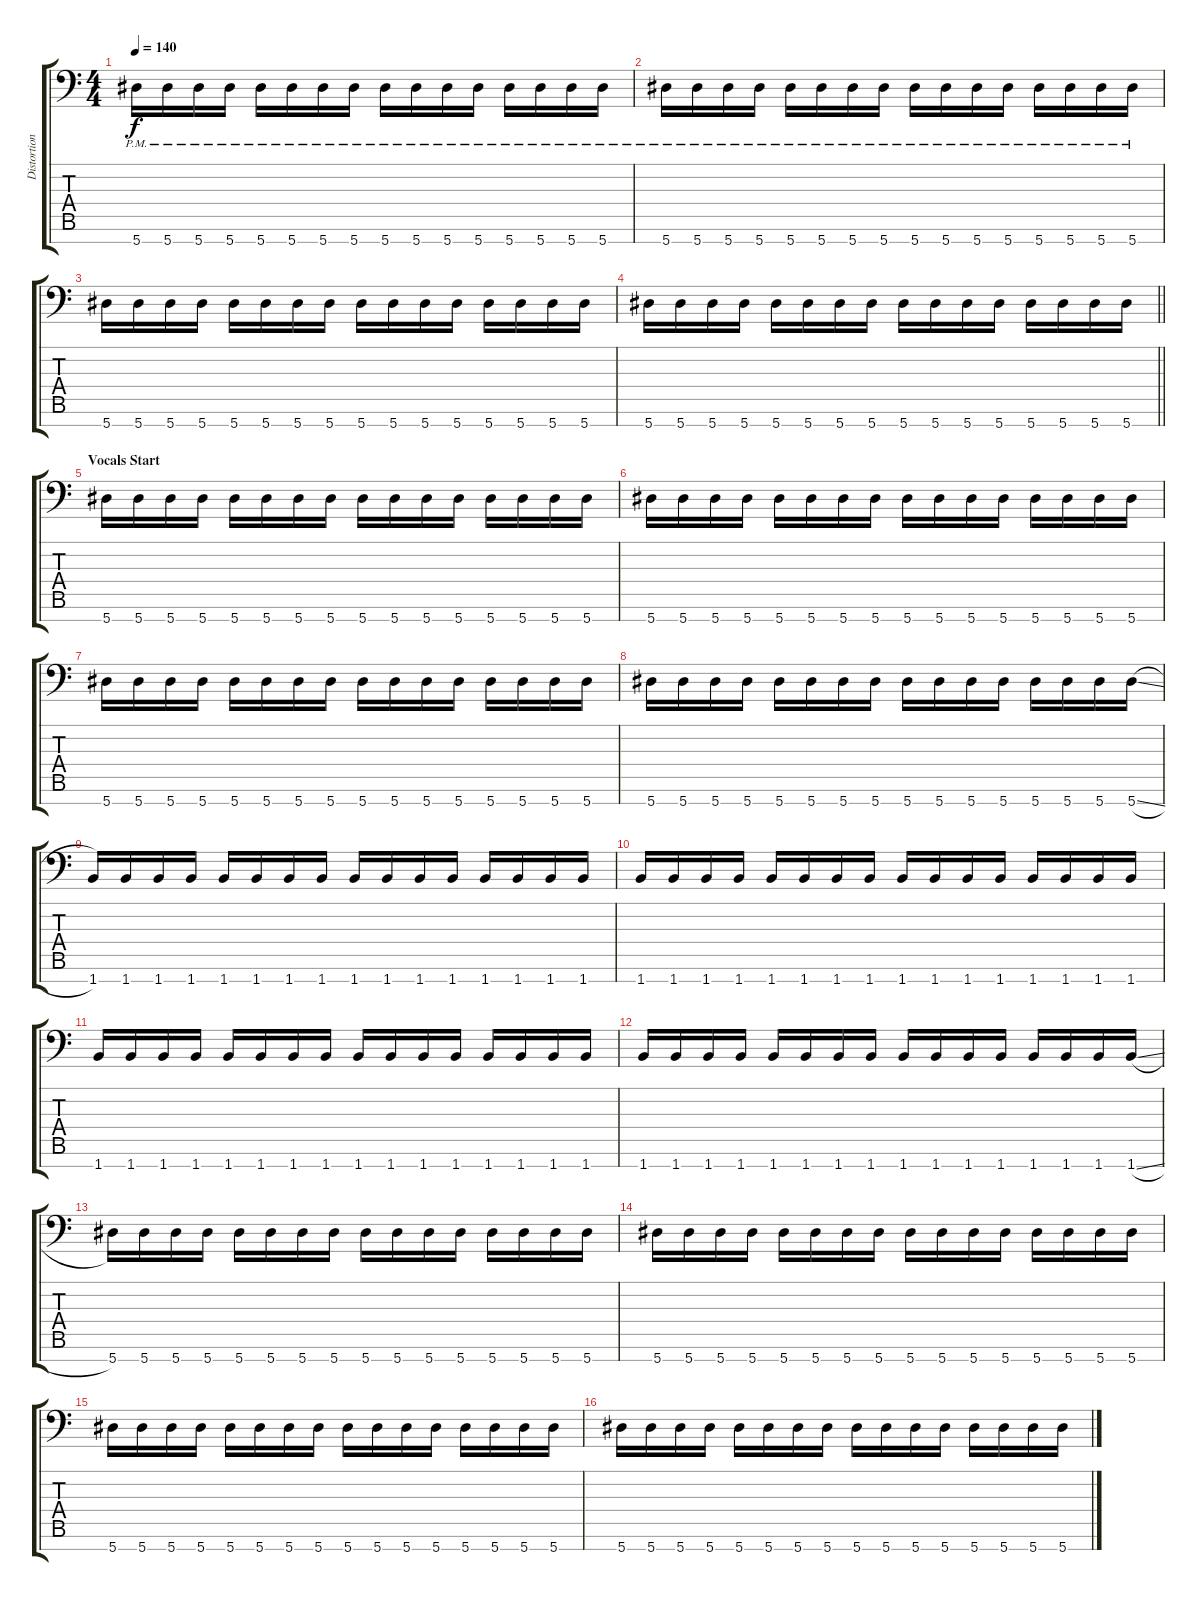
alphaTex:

\track ("Distortion One" "Distortion") {instrument distortionguitar}
\staff {score tabs}
\tuning (Eb4 Bb3 F3 Eb3 Bb2 F2 Bb1) {hide}
\ts (4 4)
\tempo 140
\clef f4
\ks c
5.7{pm}.16{dy f} 5.7{pm}.16 5.7{pm}.16 5.7{pm}.16 5.7{pm}.16 5.7{pm}.16 5.7{pm}.16 5.7{pm}.16 5.7{pm}.16 5.7{pm}.16 5.7{pm}.16 5.7{pm}.16 5.7{pm}.16 5.7{pm}.16 5.7{pm}.16 5.7{pm}.16 |
5.7{pm}.16 5.7{pm}.16 5.7{pm}.16 5.7{pm}.16 5.7{pm}.16 5.7{pm}.16 5.7{pm}.16 5.7{pm}.16 5.7{pm}.16 5.7{pm}.16 5.7{pm}.16 5.7{pm}.16 5.7{pm}.16 5.7{pm}.16 5.7{pm}.16 5.7{pm}.16 |
5.7.16 5.7.16 5.7.16 5.7.16 5.7.16 5.7.16 5.7.16 5.7.16 5.7.16 5.7.16 5.7.16 5.7.16 5.7.16 5.7.16 5.7.16 5.7.16 |
\barLineRight lightlight
5.7.16 5.7.16 5.7.16 5.7.16 5.7.16 5.7.16 5.7.16 5.7.16 5.7.16 5.7.16 5.7.16 5.7.16 5.7.16 5.7.16 5.7.16 5.7.16 |
\section ("" "Vocals Start")
5.7.16 5.7.16 5.7.16 5.7.16 5.7.16 5.7.16 5.7.16 5.7.16 5.7.16 5.7.16 5.7.16 5.7.16 5.7.16 5.7.16 5.7.16 5.7.16 |
5.7.16 5.7.16 5.7.16 5.7.16 5.7.16 5.7.16 5.7.16 5.7.16 5.7.16 5.7.16 5.7.16 5.7.16 5.7.16 5.7.16 5.7.16 5.7.16 |
5.7.16 5.7.16 5.7.16 5.7.16 5.7.16 5.7.16 5.7.16 5.7.16 5.7.16 5.7.16 5.7.16 5.7.16 5.7.16 5.7.16 5.7.16 5.7.16 |
5.7.16 5.7.16 5.7.16 5.7.16 5.7.16 5.7.16 5.7.16 5.7.16 5.7.16 5.7.16 5.7.16 5.7.16 5.7.16 5.7.16 5.7.16 5.7{sl}.16 |
1.7.16 1.7.16 1.7.16 1.7.16 1.7.16 1.7.16 1.7.16 1.7.16 1.7.16 1.7.16 1.7.16 1.7.16 1.7.16 1.7.16 1.7.16 1.7.16 |
1.7.16 1.7.16 1.7.16 1.7.16 1.7.16 1.7.16 1.7.16 1.7.16 1.7.16 1.7.16 1.7.16 1.7.16 1.7.16 1.7.16 1.7.16 1.7.16 |
1.7.16 1.7.16 1.7.16 1.7.16 1.7.16 1.7.16 1.7.16 1.7.16 1.7.16 1.7.16 1.7.16 1.7.16 1.7.16 1.7.16 1.7.16 1.7.16 |
1.7.16 1.7.16 1.7.16 1.7.16 1.7.16 1.7.16 1.7.16 1.7.16 1.7.16 1.7.16 1.7.16 1.7.16 1.7.16 1.7.16 1.7.16 1.7{sl}.16 |
5.7.16 5.7.16 5.7.16 5.7.16 5.7.16 5.7.16 5.7.16 5.7.16 5.7.16 5.7.16 5.7.16 5.7.16 5.7.16 5.7.16 5.7.16 5.7.16 |
5.7.16 5.7.16 5.7.16 5.7.16 5.7.16 5.7.16 5.7.16 5.7.16 5.7.16 5.7.16 5.7.16 5.7.16 5.7.16 5.7.16 5.7.16 5.7.16 |
5.7.16 5.7.16 5.7.16 5.7.16 5.7.16 5.7.16 5.7.16 5.7.16 5.7.16 5.7.16 5.7.16 5.7.16 5.7.16 5.7.16 5.7.16 5.7.16 |
5.7.16 5.7.16 5.7.16 5.7.16 5.7.16 5.7.16 5.7.16 5.7.16 5.7.16 5.7.16 5.7.16 5.7.16 5.7.16 5.7.16 5.7.16 5.7{sl}.16
